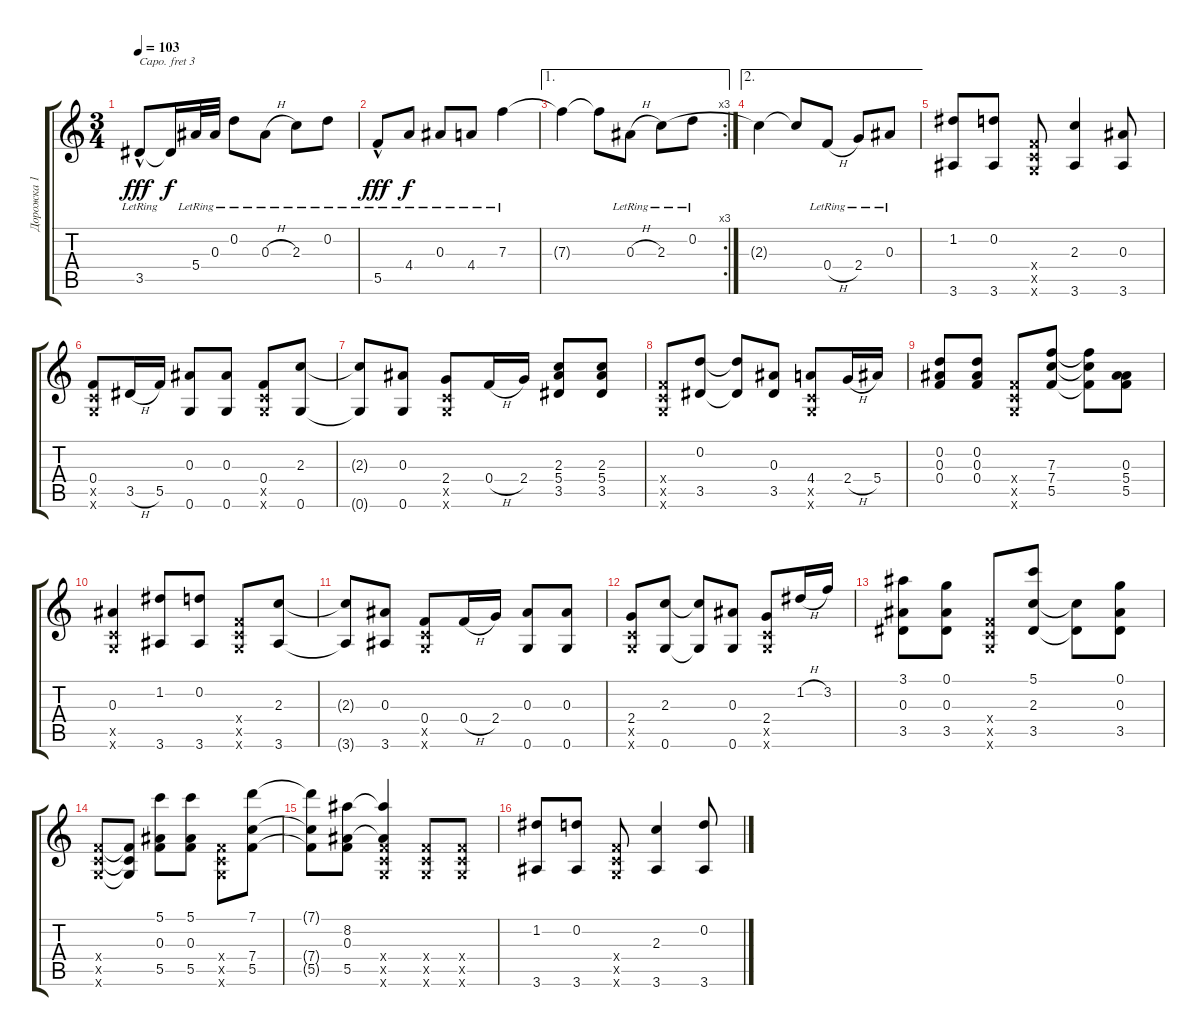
\track ("Дорожка 1" "Дорожка 1") {instrument acousticguitarsteel}
\staff {score tabs}
\capo 3
\tuning (E4 B3 G3 D3 A2 E2) {hide}
\ts (3 4)
\tempo 103
\clef g2
\ks c
3.5{hac lr}.8{dy fff} 3.5{t}.16{dy f} 5.4{lr}.32 0.3{lr}.32 0.2{lr}.8 0.3{h lr}.8 2.3{lr}.8 0.2{lr}.8 |
5.5{hac lr}.8{dy fff} 4.4{lr}.8{dy f} 0.3{lr}.8 4.4{lr}.8 7.3{lr}.4 |
\ae 1
\rc 3
7.3{t}.4 7.3{t}.8 0.3{h lr}.8 2.3{lr}.8 0.2{lr}.8 |
\ae 2
2.3{t}.4 2.3{t}.8 0.4{h lr}.8 2.4{lr}.8 0.3{lr}.8 |
(1.2 3.6).8 (0.2 3.6).8 (0.4{x} 0.5{x} 0.6{x}).8 (2.3 3.6).4 (0.3 3.6).8 |
(0.4 0.5{x} 0.6{x}).8 3.5{h}.16 5.5.16 (0.3 0.6).8 (0.3 0.6).8 (0.4 0.5{x} 0.6{x}).8 (2.3 0.6).8 |
(2.3{t} 0.6{t}).8 (0.3 0.6).8 (2.4 0.5{x} 0.6{x}).8 0.4{h}.16 2.4.16 (2.3 5.4 3.5).8 (2.3 5.4 3.5).8 |
(0.4{x} 0.5{x} 0.6{x}).8 (0.2 3.5).8 (0.2{t} 3.5{t}).8 (0.3 3.5).8 (4.4 0.5{x} 0.6{x}).8 2.4{h}.16 5.4.16 |
(0.2 0.3 0.4).8 (0.2 0.3 0.4).8 (0.4{x} 0.5{x} 0.6{x}).8 (7.3 7.4 5.5).8 (7.3{t} 7.4{t} 5.5{t}).8 (0.3 5.4 5.5).8 |
(0.3 0.5{x} 0.6{x}).4 (1.2 3.6).8 (0.2 3.6).8 (0.4{x} 0.5{x} 0.6{x}).8 (2.3 3.6).8 |
(2.3{t} 3.6{t}).8 (0.3 3.6).8 (0.4 0.5{x} 0.6{x}).8 0.4{h}.16 2.4.16 (0.3 0.6).8 (0.3 0.6).8 |
(2.4 0.5{x} 0.6{x}).8 (2.3 0.6).8 (2.3{t} 0.6{t}).8 (0.3 0.6).8 (2.4 0.5{x} 0.6{x}).8 1.2{h}.16 3.2.16 |
(3.1 0.3 3.5).8 (0.1 0.3 3.5).8 (0.4{x} 0.5{x} 0.6{x}).8 (5.1 2.3 3.5).8 (2.3{t} 3.5{t}).8 (0.1 0.3 3.5).8 |
(0.4{x} 0.5{x} 0.6{x}).8 (0.4{t} 0.5{t} 0.6{t}).8 (5.1 0.3 5.5).8 (5.1 0.3 5.5).8 (0.4{x} 0.5{x} 0.6{x}).8 (7.1 7.4 5.5).8 |
(7.1{t} 7.4{t} 5.5{t}).8 (8.2 0.3 5.5).8 (8.2{t} 0.3{t} 0.4{x} 0.5{x} 0.6{x}).4 (0.4{x} 0.5{x} 0.6{x}).8 (0.4{x} 0.5{x} 0.6{x}).8 |
(1.2 3.6).8 (0.2 3.6).8 (0.4{x} 0.5{x} 0.6{x}).8 (2.3 3.6).4 (0.2 3.6).8
